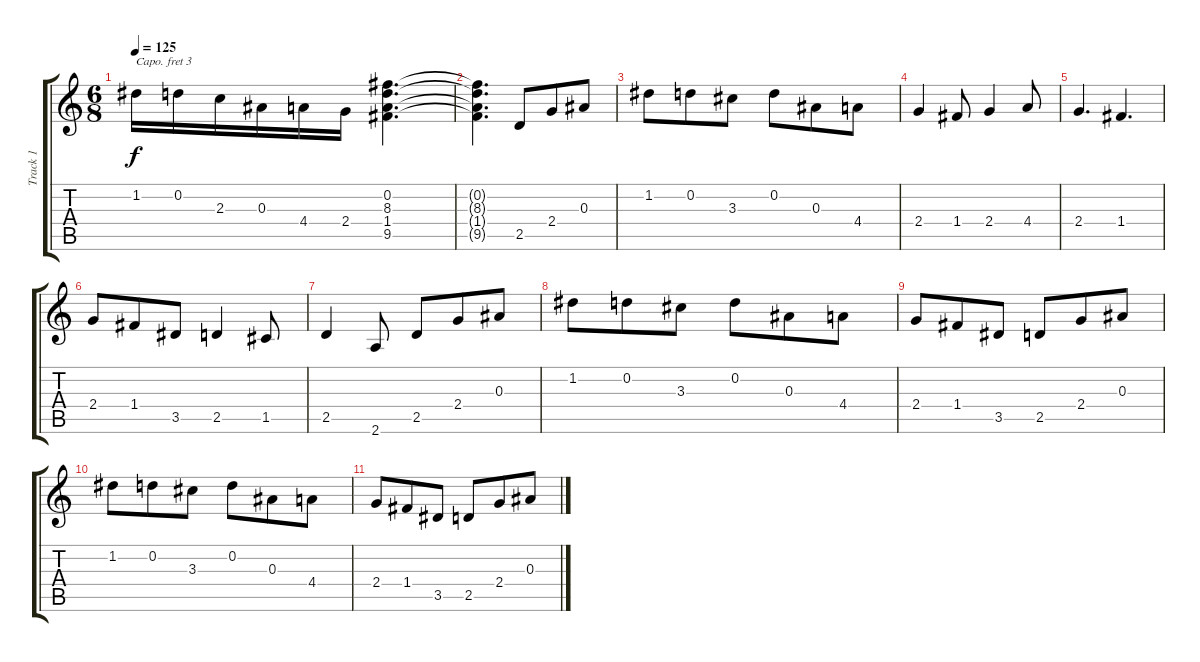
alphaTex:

\track ("Track 1" "Track 1") {instrument acousticguitarnylon}
\staff {score tabs}
\capo 3
\tuning (E4 B3 G3 D3 A2 E2) {hide}
\ts (6 8)
\tempo 125
\clef g2
\ks c
1.2.16{dy f} 0.2.16 2.3.16 0.3.16 4.4.16 2.4.16 (0.2 8.3 1.4 9.5).4{d} |
(0.2{t} 8.3{t} 1.4{t} 9.5{t}).4{d} 2.5.8 2.4.8 0.3.8 |
1.2.8 0.2.8 3.3.8 0.2.8 0.3.8 4.4.8 |
2.4.4 1.4.8 2.4.4 4.4.8 |
2.4.4{d} 1.4.4{d} |
2.4.8 1.4.8 3.5.8 2.5.4 1.5.8 |
2.5.4 2.6.8 2.5.8 2.4.8 0.3.8 |
1.2.8 0.2.8 3.3.8 0.2.8 0.3.8 4.4.8 |
2.4.8 1.4.8 3.5.8 2.5.8 2.4.8 0.3.8 |
1.2.8 0.2.8 3.3.8 0.2.8 0.3.8 4.4.8 |
2.4.8 1.4.8 3.5.8 2.5.8 2.4.8 0.3.8
